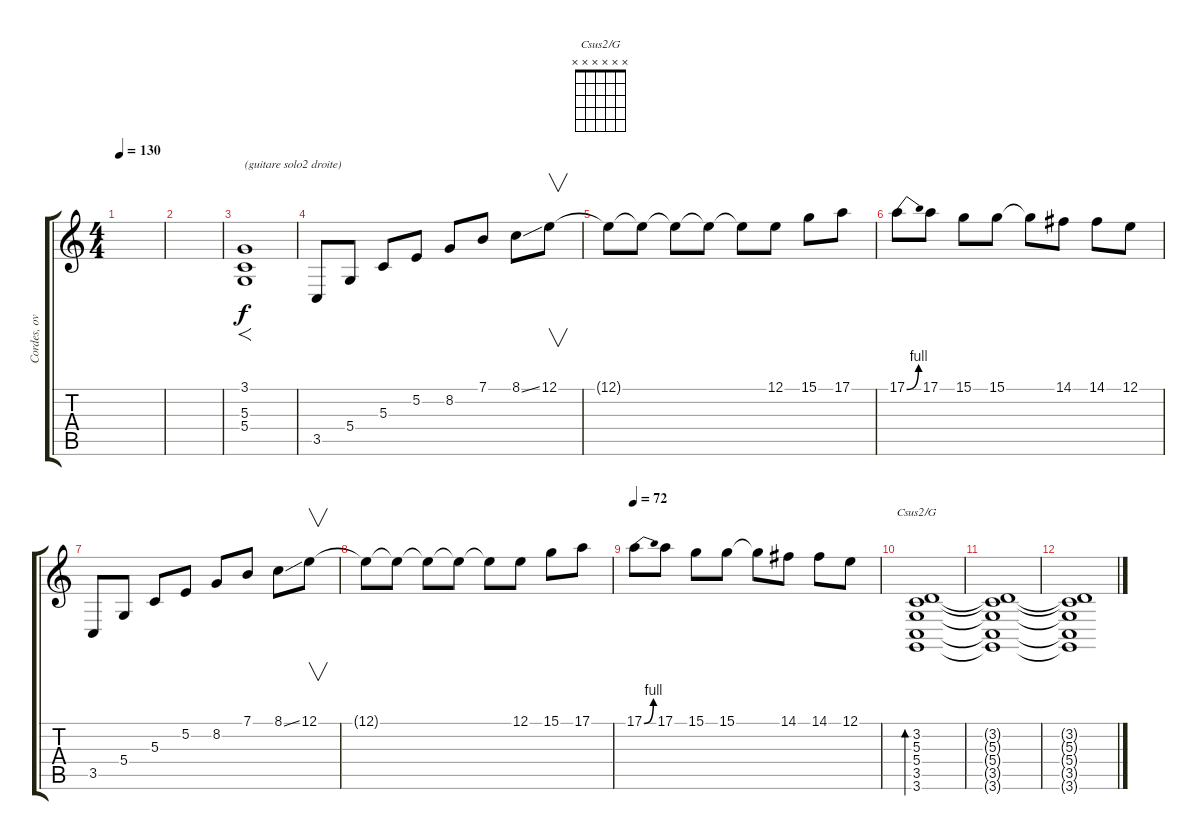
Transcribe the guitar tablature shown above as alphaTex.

\track ("Cordes, overdub solo droite" "Cordes, ov") {instrument synthstrings1}
\staff {score tabs}
\tuning (E4 B3 G3 D3 A2 E2) {hide}
\chord ("Csus2/G" x x x x x x) {firstfret 0}
\ts (4 4)
\tempo 130
\clef g2
\ks c
|
|
(3.1 5.3 5.4).1{f txt "(guitare solo2 droite)" volume 16 balance 16 instrument guitarharmonics} |
3.5.8{volume 14 instrument overdrivenguitar} 5.4.8 5.3.8 5.2.8 8.2.8 7.1.8 8.1{ss}.8 12.1.8{v} |
12.1{t}.8 12.1{t}.8 12.1{t}.8 12.1{t}.8 12.1{t}.8 12.1.8 15.1.8 17.1.8 |
17.1{be (bend 0 0 60 4)}.8 17.1.8 15.1.8 15.1.8 15.1{t}.8 14.1.8 14.1.8 12.1.8 |
3.5.8 5.4.8 5.3.8 5.2.8 8.2.8 7.1.8 8.1{ss}.8 12.1.8{v} |
12.1{t}.8 12.1{t}.8 12.1{t}.8 12.1{t}.8 12.1{t}.8 12.1.8 15.1.8 17.1.8 |
\tempo 72
17.1{be (bend 0 0 60 4)}.8 17.1.8 15.1.8 15.1.8 15.1{t}.8 14.1.8 14.1.8 12.1.8 |
(3.2 5.3 5.4 3.5 3.6).1{bd 240 ch "Csus2/G" volume 16} |
(3.2{t} 5.3{t} 5.4{t} 3.5{t} 3.6{t}).1 |
(3.2{t} 5.3{t} 5.4{t} 3.5{t} 3.6{t}).1{volume 0}
